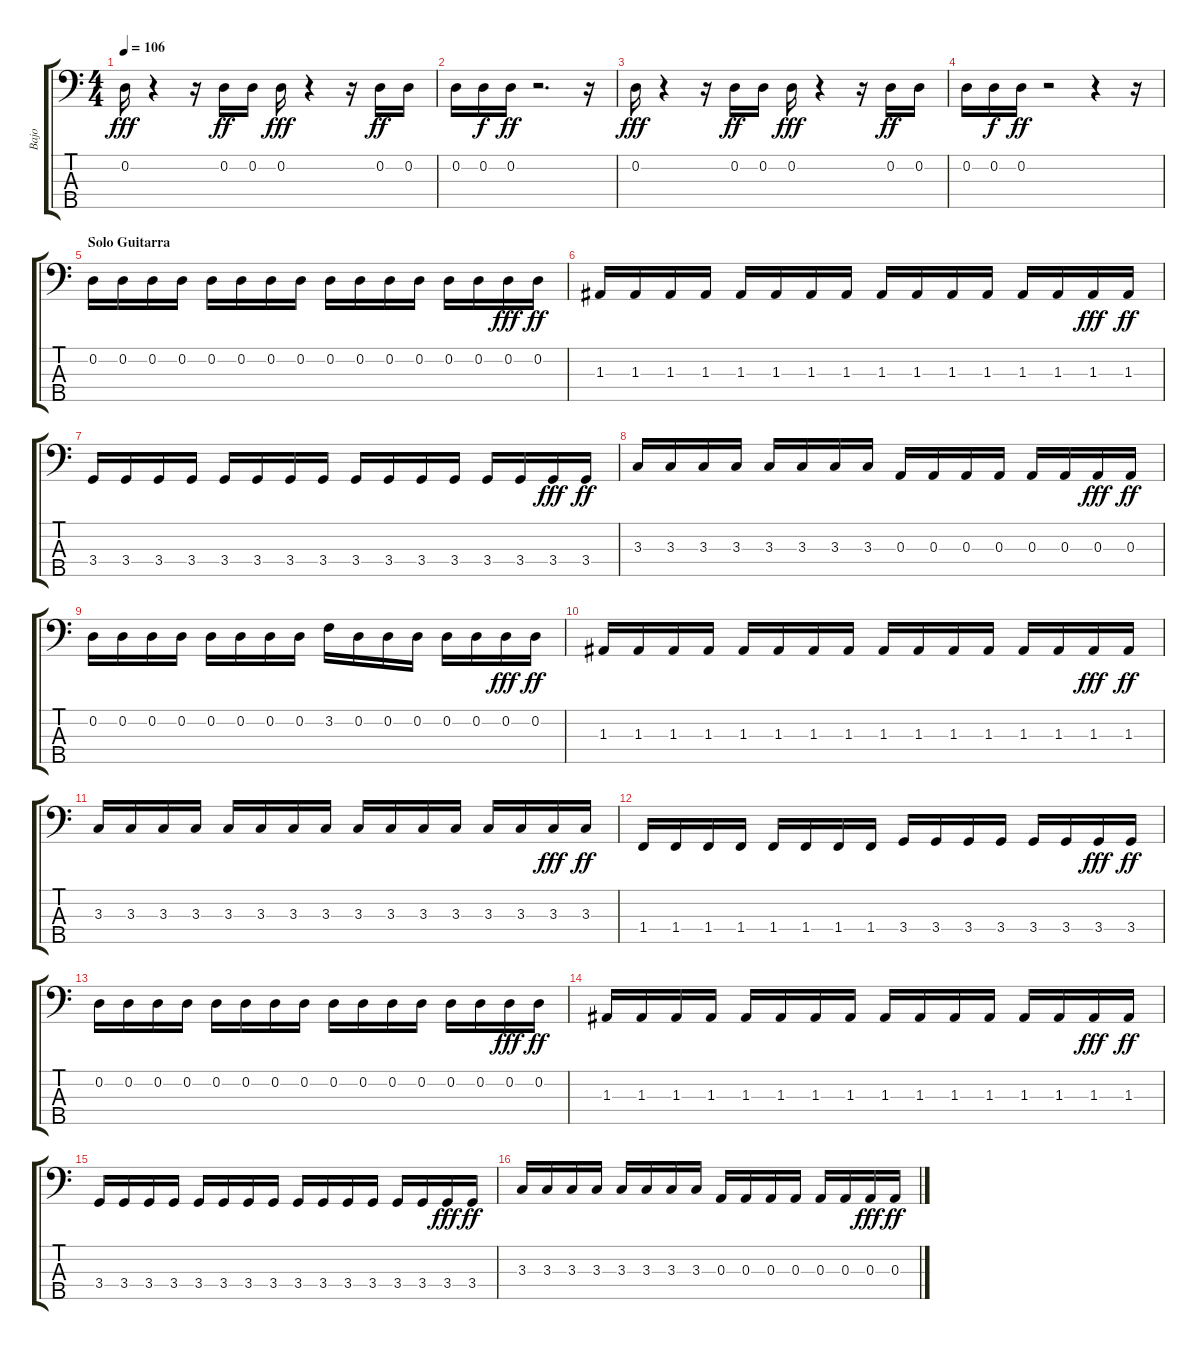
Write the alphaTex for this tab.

\track ("Bajo" "Bajo") {instrument electricbasspick}
\staff {score tabs}
\tuning (G2 D2 A1 E1 B0) {hide}
\ts (4 4)
\tempo 106
\clef f4
\ks c
0.2.16{dy fff volume 13 balance 8 instrument electricbasspick} r.4 r.16 0.2.16{dy ff} 0.2.16 0.2.16{dy fff} r.4 r.16 0.2.16{dy ff} 0.2.16 |
0.2.16 0.2.16{dy f} 0.2.16{dy ff} r.2{d} r.16 |
0.2.16{dy fff} r.4 r.16 0.2.16{dy ff} 0.2.16 0.2.16{dy fff} r.4 r.16 0.2.16{dy ff} 0.2.16 |
0.2.16 0.2.16{dy f} 0.2.16{dy ff} r.2 r.4 r.16 |
\section ("" "Solo Guitarra")
0.2.16{volume 13 balance 8 instrument electricbasspick} 0.2.16 0.2.16 0.2.16 0.2.16 0.2.16 0.2.16 0.2.16 0.2.16 0.2.16 0.2.16 0.2.16 0.2.16 0.2.16 0.2.16{dy fff} 0.2.16{dy ff} |
1.3.16 1.3.16 1.3.16 1.3.16 1.3.16 1.3.16 1.3.16 1.3.16 1.3.16 1.3.16 1.3.16 1.3.16 1.3.16 1.3.16 1.3.16{dy fff} 1.3.16{dy ff} |
3.4.16 3.4.16 3.4.16 3.4.16 3.4.16 3.4.16 3.4.16 3.4.16 3.4.16 3.4.16 3.4.16 3.4.16 3.4.16 3.4.16 3.4.16{dy fff} 3.4.16{dy ff} |
3.3.16 3.3.16 3.3.16 3.3.16 3.3.16 3.3.16 3.3.16 3.3.16 0.3.16 0.3.16 0.3.16 0.3.16 0.3.16 0.3.16 0.3.16{dy fff} 0.3.16{dy ff} |
0.2.16 0.2.16 0.2.16 0.2.16 0.2.16 0.2.16 0.2.16 0.2.16 3.2.16 0.2.16 0.2.16 0.2.16 0.2.16 0.2.16 0.2.16{dy fff} 0.2.16{dy ff} |
1.3.16 1.3.16 1.3.16 1.3.16 1.3.16 1.3.16 1.3.16 1.3.16 1.3.16 1.3.16 1.3.16 1.3.16 1.3.16 1.3.16 1.3.16{dy fff} 1.3.16{dy ff} |
3.3.16 3.3.16 3.3.16 3.3.16 3.3.16 3.3.16 3.3.16 3.3.16 3.3.16 3.3.16 3.3.16 3.3.16 3.3.16 3.3.16 3.3.16{dy fff} 3.3.16{dy ff} |
1.4.16 1.4.16 1.4.16 1.4.16 1.4.16 1.4.16 1.4.16 1.4.16 3.4.16 3.4.16 3.4.16 3.4.16 3.4.16 3.4.16 3.4.16{dy fff} 3.4.16{dy ff} |
0.2.16{volume 13 balance 8 instrument electricbasspick} 0.2.16 0.2.16 0.2.16 0.2.16 0.2.16 0.2.16 0.2.16 0.2.16 0.2.16 0.2.16 0.2.16 0.2.16 0.2.16 0.2.16{dy fff} 0.2.16{dy ff} |
1.3.16 1.3.16 1.3.16 1.3.16 1.3.16 1.3.16 1.3.16 1.3.16 1.3.16 1.3.16 1.3.16 1.3.16 1.3.16 1.3.16 1.3.16{dy fff} 1.3.16{dy ff} |
3.4.16 3.4.16 3.4.16 3.4.16 3.4.16 3.4.16 3.4.16 3.4.16 3.4.16 3.4.16 3.4.16 3.4.16 3.4.16 3.4.16 3.4.16{dy fff} 3.4.16{dy ff} |
3.3.16 3.3.16 3.3.16 3.3.16 3.3.16 3.3.16 3.3.16 3.3.16 0.3.16 0.3.16 0.3.16 0.3.16 0.3.16 0.3.16 0.3.16{dy fff} 0.3.16{dy ff}
